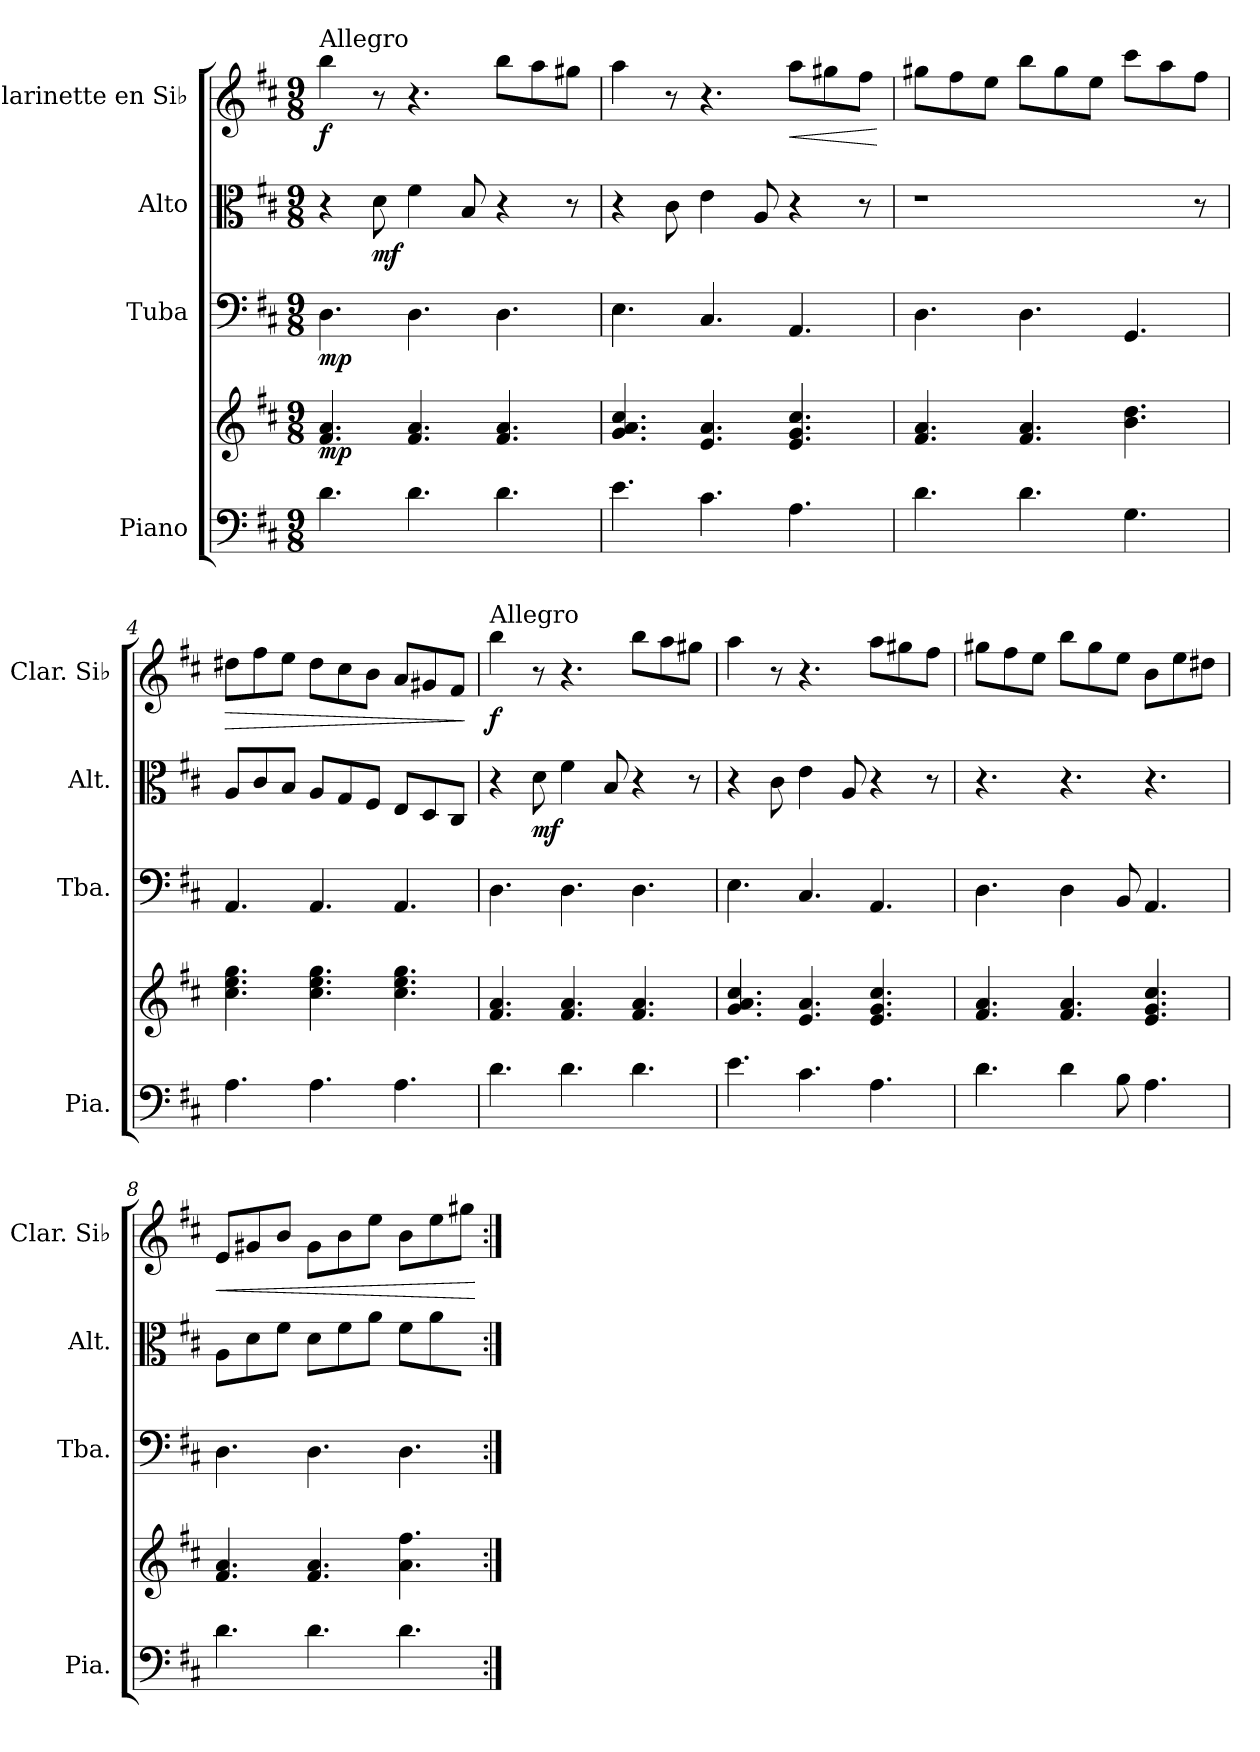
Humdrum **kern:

**kern	**kern	**dynam	**kern	**dynam	**kern	**dynam	**kern	**dynam
*part4	*part4	*part4	*part3	*part3	*part2	*part2	*part1	*part1
*staff5	*staff4	*staff4/5	*staff3	*staff3	*staff2	*staff2	*staff1	*staff1
*I"Piano	*	*	*I"Tuba	*	*I"Alto	*	*I"Clarinette en Si♭	*
*I'Pia.	*	*	*I'Tba.	*	*I'Alt.	*	*I'Clar. Si♭	*
*clefF4	*clefG2	*	*clefF4	*	*clefC3	*	*clefG2	*
*	*	*	*	*	*	*	*ITrd1c2	*
*k[f#c#]	*k[f#c#]	*	*k[f#c#]	*	*k[f#c#]	*	*k[]	*
*M9/8	*M9/8	*	*M9/8	*	*M9/8	*	*M9/8	*
=1	=1	=1	=1	=1	=1	=1	=1	=1
!	!	!	!	!	!	!	!LO:TX:a:t=Allegro	!
!	!	!LO:DY:b	!	!LO:DY:b	!	!	!	!LO:DY:b
4.d\	4.f#/ 4.a/	mp	4.D\	mp	4r	.	4aa\	f
!	!	!	!	!	!	!LO:DY:b	!	!
.	.	.	.	.	8d\	mf	8r	.
4.d\	4.f#/ 4.a/	.	4.D\	.	4f#\	.	4.r	.
.	.	.	.	.	8B/	.	.	.
4.d\	4.f#/ 4.a/	.	4.D\	.	4r	.	8aa\L	.
.	.	.	.	.	.	.	8gg\	.
.	.	.	.	.	8r	.	8ff#X\J	.
=2	=2	=2	=2	=2	=2	=2	=2	=2
4.e\	4.g/ 4.a/ 4.cc#/	.	4.E\	.	4r	.	4gg\	.
.	.	.	.	.	8c#\	.	8r	.
4.c#\	4.e/ 4.a/	.	4.C#/	.	4e\	.	4.r	.
.	.	.	.	.	8A/	.	.	.
!	!	!	!	!	!	!	!	!LO:HP:b
4.A\	4.e/ 4.g/ 4.cc#/	.	4.AA/	.	4r	.	8gg\L	<
.	.	.	.	.	.	.	8ff#X\	.
.	.	.	.	.	8r	.	8ee\J	.
.	.	.	.	.	.	.	.	[
=3	=3	=3	=3	=3	=3	=3	=3	=3
4.d\	4.f#/ 4.a/	.	4.D\	.	1r	.	8ff#X\L	.
.	.	.	.	.	.	.	8ee\	.
.	.	.	.	.	.	.	8dd\J	.
4.d\	4.f#/ 4.a/	.	4.D\	.	.	.	8aa\L	.
.	.	.	.	.	.	.	8ff#\	.
.	.	.	.	.	.	.	8dd\J	.
4.G\	4.b\ 4.dd\	.	4.GG/	.	.	.	8bb\L	.
.	.	.	.	.	.	.	8gg\	.
.	.	.	.	.	8r	.	8ee\J	.
!!LO:LB:g=z
=4	=4	=4	=4	=4	=4	=4	=4	=4
!	!	!	!	!	!	!	!	!LO:HP:b
4.A\	4.cc#\ 4.ee\ 4.gg\	.	4.AA/	.	8A/L	.	8cc#X\L	>
.	.	.	.	.	8c#/	.	8ee\	.
.	.	.	.	.	8B/J	.	8dd\J	.
4.A\	4.cc#\ 4.ee\ 4.gg\	.	4.AA/	.	8A/L	.	8cc#\L	.
.	.	.	.	.	8G/	.	8b\	.
.	.	.	.	.	8F#/J	.	8a\J	.
4.A\	4.cc#\ 4.ee\ 4.gg\	.	4.AA/	.	8E/L	.	8g/L	.
.	.	.	.	.	8D/	.	8f#X/	.
.	.	.	.	.	8C#/J	.	8e/J	.
.	.	.	.	.	.	.	.	]
=5	=5	=5	=5	=5	=5	=5	=5	=5
!	!	!	!	!	!	!	!LO:TX:a:t=Allegro	!
!	!	!	!	!	!	!	!	!LO:DY:b
4.d\	4.f#/ 4.a/	.	4.D\	.	4r	.	4aa\	f
!	!	!	!	!	!	!LO:DY:b	!	!
.	.	.	.	.	8d\	mf	8r	.
4.d\	4.f#/ 4.a/	.	4.D\	.	4f#\	.	4.r	.
.	.	.	.	.	8B/	.	.	.
4.d\	4.f#/ 4.a/	.	4.D\	.	4r	.	8aa\L	.
.	.	.	.	.	.	.	8gg\	.
.	.	.	.	.	8r	.	8ff#X\J	.
=6	=6	=6	=6	=6	=6	=6	=6	=6
4.e\	4.g/ 4.a/ 4.cc#/	.	4.E\	.	4r	.	4gg\	.
.	.	.	.	.	8c#\	.	8r	.
4.c#\	4.e/ 4.a/	.	4.C#/	.	4e\	.	4.r	.
.	.	.	.	.	8A/	.	.	.
4.A\	4.e/ 4.g/ 4.cc#/	.	4.AA/	.	4r	.	8gg\L	.
.	.	.	.	.	.	.	8ff#X\	.
.	.	.	.	.	8r	.	8ee\J	.
=7	=7	=7	=7	=7	=7	=7	=7	=7
4.d\	4.f#/ 4.a/	.	4.D\	.	4.r	.	8ff#X\L	.
.	.	.	.	.	.	.	8ee\	.
.	.	.	.	.	.	.	8dd\J	.
4d\	4.f#/ 4.a/	.	4D\	.	4.r	.	8aa\L	.
.	.	.	.	.	.	.	8ff#\	.
8B\	.	.	8BB/	.	.	.	8dd\J	.
4.A\	4.e/ 4.g/ 4.cc#/	.	4.AA/	.	4.r	.	8a\L	.
.	.	.	.	.	.	.	8dd\	.
.	.	.	.	.	.	.	8cc#X\J	.
!!LO:PB:g=z
=8	=8	=8	=8	=8	=8	=8	=8	=8
!	!	!	!	!	!	!	!	!LO:HP:b
4.d\	4.f#/ 4.a/	.	4.D\	.	8A\L	.	8d/L	<
.	.	.	.	.	8d\	.	8f#X/	.
.	.	.	.	.	8f#\J	.	8a/J	.
4.d\	4.f#/ 4.a/	.	4.D\	.	8d\L	.	8f#\L	.
.	.	.	.	.	8f#\	.	8a\	.
.	.	.	.	.	8a\J	.	8dd\J	.
4.d\	4.a\ 4.ff#\	.	4.D\	.	8f#\L	.	8a\L	.
.	.	.	.	.	8a\	.	8dd\	.
.	.	.	.	.	8d\Jyy	.	8ff#X\J	.
.	.	.	.	.	.	.	.	[
=:|!	=:|!	=:|!	=:|!	=:|!	=:|!	=:|!	=:|!	=:|!
*-	*-	*-	*-	*-	*-	*-	*-	*-
